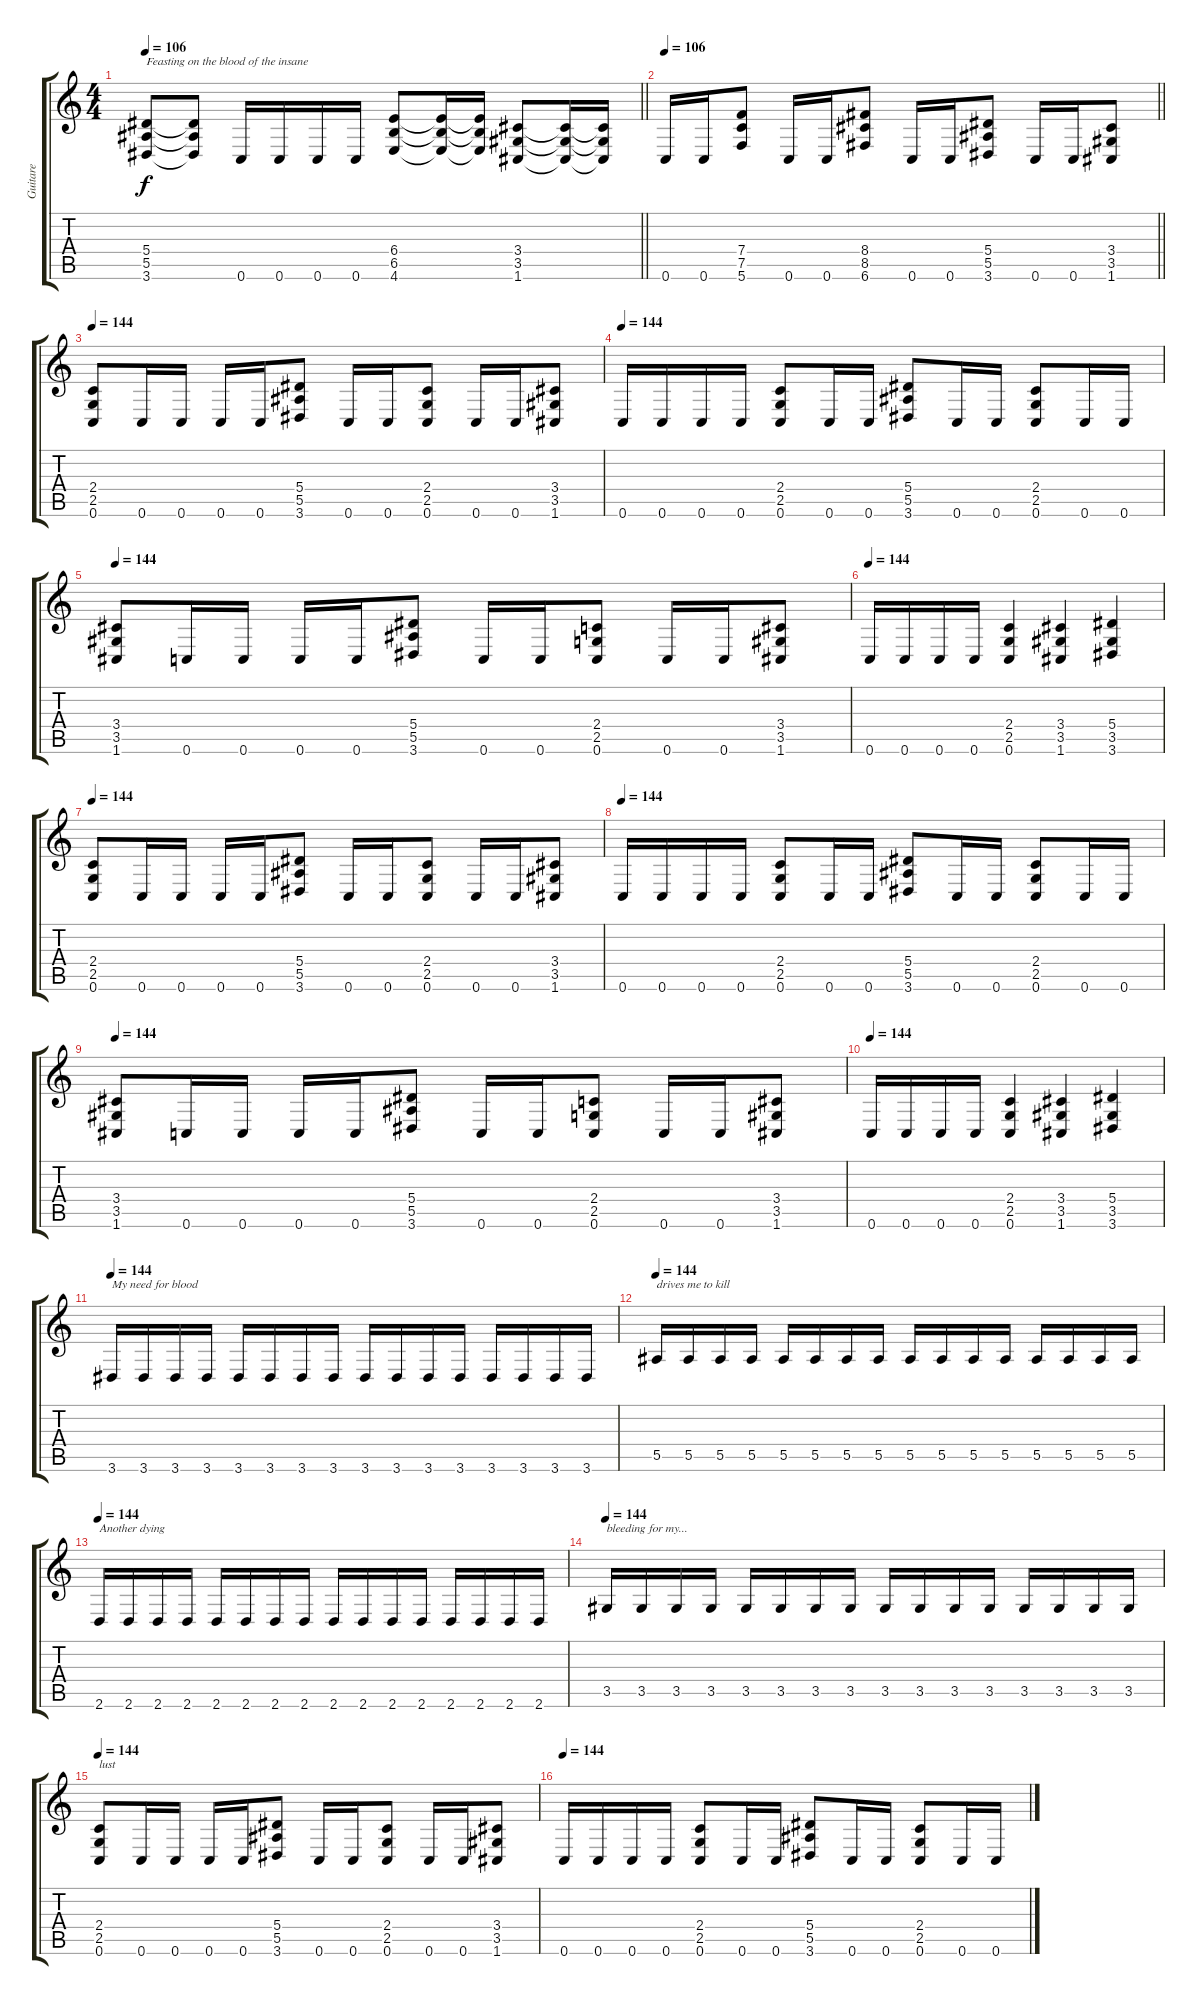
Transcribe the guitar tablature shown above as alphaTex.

\track ("Guitare" "Guitare") {instrument overdrivenguitar}
\staff {score tabs}
\tuning (C4 G3 Eb3 Bb2 F2 C2) {hide}
\ts (4 4)
\tempo 106
\clef g2
\barLineRight lightlight
\ks c
(5.4 5.5 3.6).8{txt "Feasting on the blood of the insane" dy f} (5.4{t} 5.5{t} 3.6{t}).8 0.6.16 0.6.16 0.6.16 0.6.16 (6.4 6.5 4.6).8 (6.4{t} 6.5{t} 4.6{t}).16 (6.4{t} 6.5{t} 4.6{t}).16 (3.4 3.5 1.6).8 (3.4{t} 3.5{t} 1.6{t}).16 (3.4{t} 3.5{t} 1.6{t}).16 |
\tempo 106
\barLineRight lightlight
0.6.16 0.6.16 (7.4 7.5 5.6).8 0.6.16 0.6.16 (8.4 8.5 6.6).8 0.6.16 0.6.16 (5.4 5.5 3.6).8 0.6.16 0.6.16 (3.4 3.5 1.6).8 |
\tempo 144
(2.4 2.5 0.6).8 0.6.16 0.6.16 0.6.16 0.6.16 (5.4 5.5 3.6).8 0.6.16 0.6.16 (2.4 2.5 0.6).8 0.6.16 0.6.16 (3.4 3.5 1.6).8 |
\tempo 144
0.6.16 0.6.16 0.6.16 0.6.16 (2.4 2.5 0.6).8 0.6.16 0.6.16 (5.4 5.5 3.6).8 0.6.16 0.6.16 (2.4 2.5 0.6).8 0.6.16 0.6.16 |
\tempo 144
(3.4 3.5 1.6).8 0.6.16 0.6.16 0.6.16 0.6.16 (5.4 5.5 3.6).8 0.6.16 0.6.16 (2.4 2.5 0.6).8 0.6.16 0.6.16 (3.4 3.5 1.6).8 |
\tempo 144
0.6.16 0.6.16 0.6.16 0.6.16 (2.4 2.5 0.6).4 (3.4 3.5 1.6).4 (5.4 3.5 3.6).4 |
\tempo 144
(2.4 2.5 0.6).8 0.6.16 0.6.16 0.6.16 0.6.16 (5.4 5.5 3.6).8 0.6.16 0.6.16 (2.4 2.5 0.6).8 0.6.16 0.6.16 (3.4 3.5 1.6).8 |
\tempo 144
0.6.16 0.6.16 0.6.16 0.6.16 (2.4 2.5 0.6).8 0.6.16 0.6.16 (5.4 5.5 3.6).8 0.6.16 0.6.16 (2.4 2.5 0.6).8 0.6.16 0.6.16 |
\tempo 144
(3.4 3.5 1.6).8 0.6.16 0.6.16 0.6.16 0.6.16 (5.4 5.5 3.6).8 0.6.16 0.6.16 (2.4 2.5 0.6).8 0.6.16 0.6.16 (3.4 3.5 1.6).8 |
\tempo 144
0.6.16 0.6.16 0.6.16 0.6.16 (2.4 2.5 0.6).4 (3.4 3.5 1.6).4 (5.4 3.5 3.6).4 |
\tempo 144
3.6.16{txt "My need for blood"} 3.6.16 3.6.16 3.6.16 3.6.16 3.6.16 3.6.16 3.6.16 3.6.16 3.6.16 3.6.16 3.6.16 3.6.16 3.6.16 3.6.16 3.6.16 |
\tempo 144
5.5.16{txt "drives me to kill"} 5.5.16 5.5.16 5.5.16 5.5.16 5.5.16 5.5.16 5.5.16 5.5.16 5.5.16 5.5.16 5.5.16 5.5.16 5.5.16 5.5.16 5.5.16 |
\tempo 144
2.6.16{txt "Another dying"} 2.6.16 2.6.16 2.6.16 2.6.16 2.6.16 2.6.16 2.6.16 2.6.16 2.6.16 2.6.16 2.6.16 2.6.16 2.6.16 2.6.16 2.6.16 |
\tempo 144
3.5.16{txt "bleeding for my..."} 3.5.16 3.5.16 3.5.16 3.5.16 3.5.16 3.5.16 3.5.16 3.5.16 3.5.16 3.5.16 3.5.16 3.5.16 3.5.16 3.5.16 3.5.16 |
\tempo 144
(2.4 2.5 0.6).8{txt "lust"} 0.6.16 0.6.16 0.6.16 0.6.16 (5.4 5.5 3.6).8 0.6.16 0.6.16 (2.4 2.5 0.6).8 0.6.16 0.6.16 (3.4 3.5 1.6).8 |
\tempo 144
0.6.16 0.6.16 0.6.16 0.6.16 (2.4 2.5 0.6).8 0.6.16 0.6.16 (5.4 5.5 3.6).8 0.6.16 0.6.16 (2.4 2.5 0.6).8 0.6.16 0.6.16
